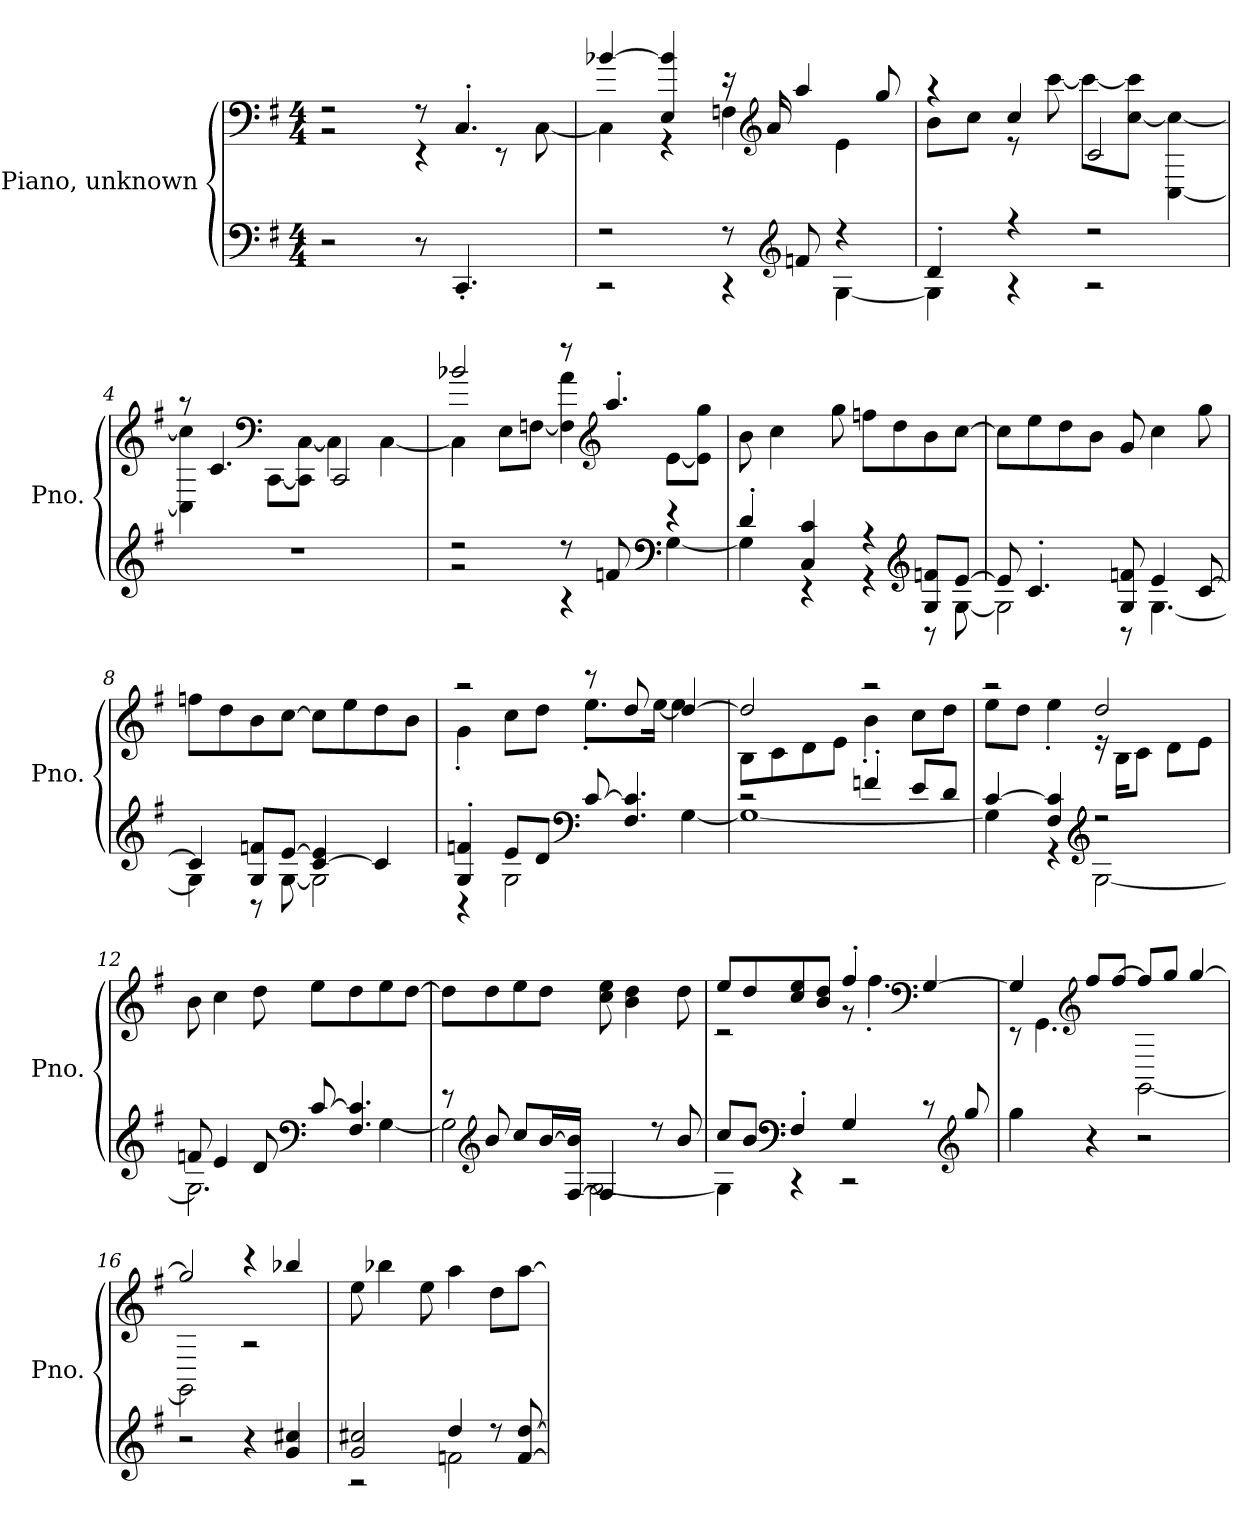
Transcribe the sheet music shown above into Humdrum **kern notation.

**kern	**kern
*part1	*part1
*staff2	*staff1
*I"Piano, unknown	*
*I'Pno.	*
*clefF4	*clefF4
*k[f#]	*k[f#]
*M4/4	*M4/4
*MM138	*MM138
=1	=1
*	*^
2r	2r	2r
8r	8r	4r
4.CC'/	4.C'/	.
.	.	8r
.	.	[8C\
=2	=2	=2
*^	*	*
2r	2r	[4b-X/	4C\]
.	.	4E/ 4b-/]	4r
8r	4r	16r	4Fn\
*	*	*clefG2	*
.	.	16a/	.
*clefG2	*	*	*
8fn/	.	4aa/	.
4r	[4G\	.	4e\
.	.	8gg/	.
=3	=3	=3	=3
4d'/	4G\]	4r	8b\L
.	.	.	8cc\J
4r	4r	4cc/	8r
.	.	.	[8ccc\
2r	2r	2c/	8ccc\L_
.	.	.	[8cc\ 8ccc\]J
.	.	.	[4C\ 4cc\_
*v	*v	*	*
=4	=4	=4
1r	8r	4C\] 4cc\]
.	4.c/	.
*	*clefF4	*
.	.	[8CC\L
.	.	8CC\] [8C\J
.	2CC/	4C\]
.	.	[4C\
!!LO:LB:g=z	!!
=5	=5	=5
*^	*	*
2r	2r	2b-X/	4C\]
.	.	.	8E\L
.	.	.	[8Fn\J
8r	4r	8r	4F\] 4a\
*	*	*clefG2	*
8fn/	.	4.aa'/	.
*clefF4	*	*	*
4r	[4G\	.	[8e\L
.	.	.	8e\] 8gg\J
*	*	*v	*v
=6	=6	=6
4d'/	4G\]	8b\
.	.	4cc\
4C/ 4c/	4r	.
.	.	8gg\
4r	4r	8ffn\L
.	.	8dd\
*clefG2	*	*
8G/ 8fn/L	8r	8b\
[8e/J	[8G\	[8cc\J
=7	=7	=7
8e/]	2G\]	8cc\L]
4.c'/	.	8ee\
.	.	8dd\
.	.	8b\J
8G/ 8fn/	8r	8g/
4e/	[4.G\	4cc\
[8c/	.	8gg\
=8	=8	=8
4c/]	4G\]	8ffn\L
.	.	8dd\
8G/ 8fn/L	8r	8b\
[8e/J	[8G\	[8cc\J
[4c/ 4e/]	2G\]	8cc\L]
.	.	8ee\
4c/]	.	8dd\
.	.	8b\J
!!LO:LB:g=z
=9	=9	=9
*	*	*^
4G/' 4fn/'	4r	2r	4g'\
8e/L	2G\	.	8cc\L
8d/J	.	.	8dd\J
*clefF4	*	*	*
[8c/	.	8r	8.ee'\L
4.F#/ 4.c/]	.	8dd/	.
.	.	.	[16ee\Jk
.	[4G\	[4dd/	4ee\]
=10	=10	=10	=10
2r	1G_	2dd/]	8B\L
.	.	.	8c\
.	.	.	8d\
.	.	.	8e\J
4fn'/	.	2r	4b'\
8e/L	.	.	8cc\L
8d/J	.	.	8dd\J
=11	=11	=11	=11
[4c/	4G\]	2r	8ee\L
.	.	.	8dd\J
4F#/ 4c/]	4r	.	4ee'\
*clefG2	*	*	*
2r	[2G\	2dd/	16r
.	.	.	16B\KL
.	.	.	8c\J
.	.	.	8d\L
.	.	.	8e\J
*	*	*v	*v
!!LO:LB:g=z
=12	=12	=12
8fn/	2.G\]	8b\
4e/	.	4cc\
8d/	.	8dd\
*clefF4	*	*
[8c/	.	8ee\L
4.F#/ 4.c/]	.	8dd\
.	[4G\	8ee\
.	.	[8dd\J
=13	=13	=13
8r	2G\]	8dd\L]
*clefG2	*	*
8b/	.	8dd\
8cc/L	.	8ee\
[16b/L	.	8dd\J
[16F#/ 16b/]JJ	.	.
4F#/]	[2G\	8cc\ 8ee\
.	.	4b\ 4dd\
8r	.	.
8b/	.	8dd\
=14	=14	=14
*	*	*^
8cc/L	4G\]	8ee/L	2r
8b/J	.	8dd/	.
*clefF4	*	*	*
4F#'/	4r	8cc/ 8ee/	.
.	.	8b/ 8dd/J	.
4G/	2r	4ff#'/	8r
.	.	.	4.ff#'\
*	*	*clefF4	*
8r	.	[4G/	.
*clefG2	*	*	*
8gg/	.	.	.
*v	*v	*	*
!!LO:LB:g=z	!!
=15	=15	=15
4gg\	4G/]	8r
.	.	4.GG\
*	*clefG2	*
4r	8ff#/L	.
.	[8ff#/J	.
2r	8ff#/L]	[2GG\
.	8gg/J	.
.	[4gg/	.
=16	=16	=16
2r	2gg/]	2GG\]
4r	4r	2r
4g/ 4cc#X/	4bb-X/	.
*	*v	*v
=17	=17
*^	*
2g/ 2cc#X/	2r	8ee\
.	.	4bb-X\
.	.	8ee\
4dd/	2fn\	4aa\
8r	.	8dd\L
[8f/ [8dd/	.	[8aa\J
*v	*v	*
=	=
*-	*-
